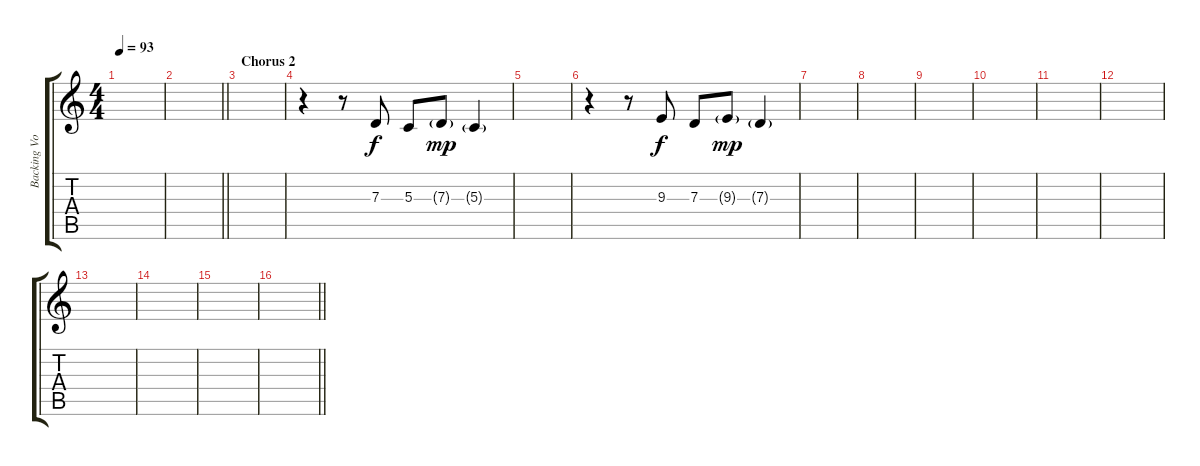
\track ("Backing Vocals 2" "Backing Vo") {instrument voiceoohs}
\staff {score tabs}
\tuning (E4 B3 G3 D3 A2 E2) {hide}
\ts (4 4)
\tempo 93
\clef g2
\ks c
|
\barLineRight lightlight
|
\section ("" "Chorus 2")
|
r.4 r.8 7.3.8 5.3.8 7.3{g}.8{dy mp} 5.3{g}.4 |
|
r.4 r.8 9.3.8{dy f} 7.3.8 9.3{g}.8{dy mp} 7.3{g}.4 |
|
|
|
|
|
|
|
|
|
\barLineRight lightlight
